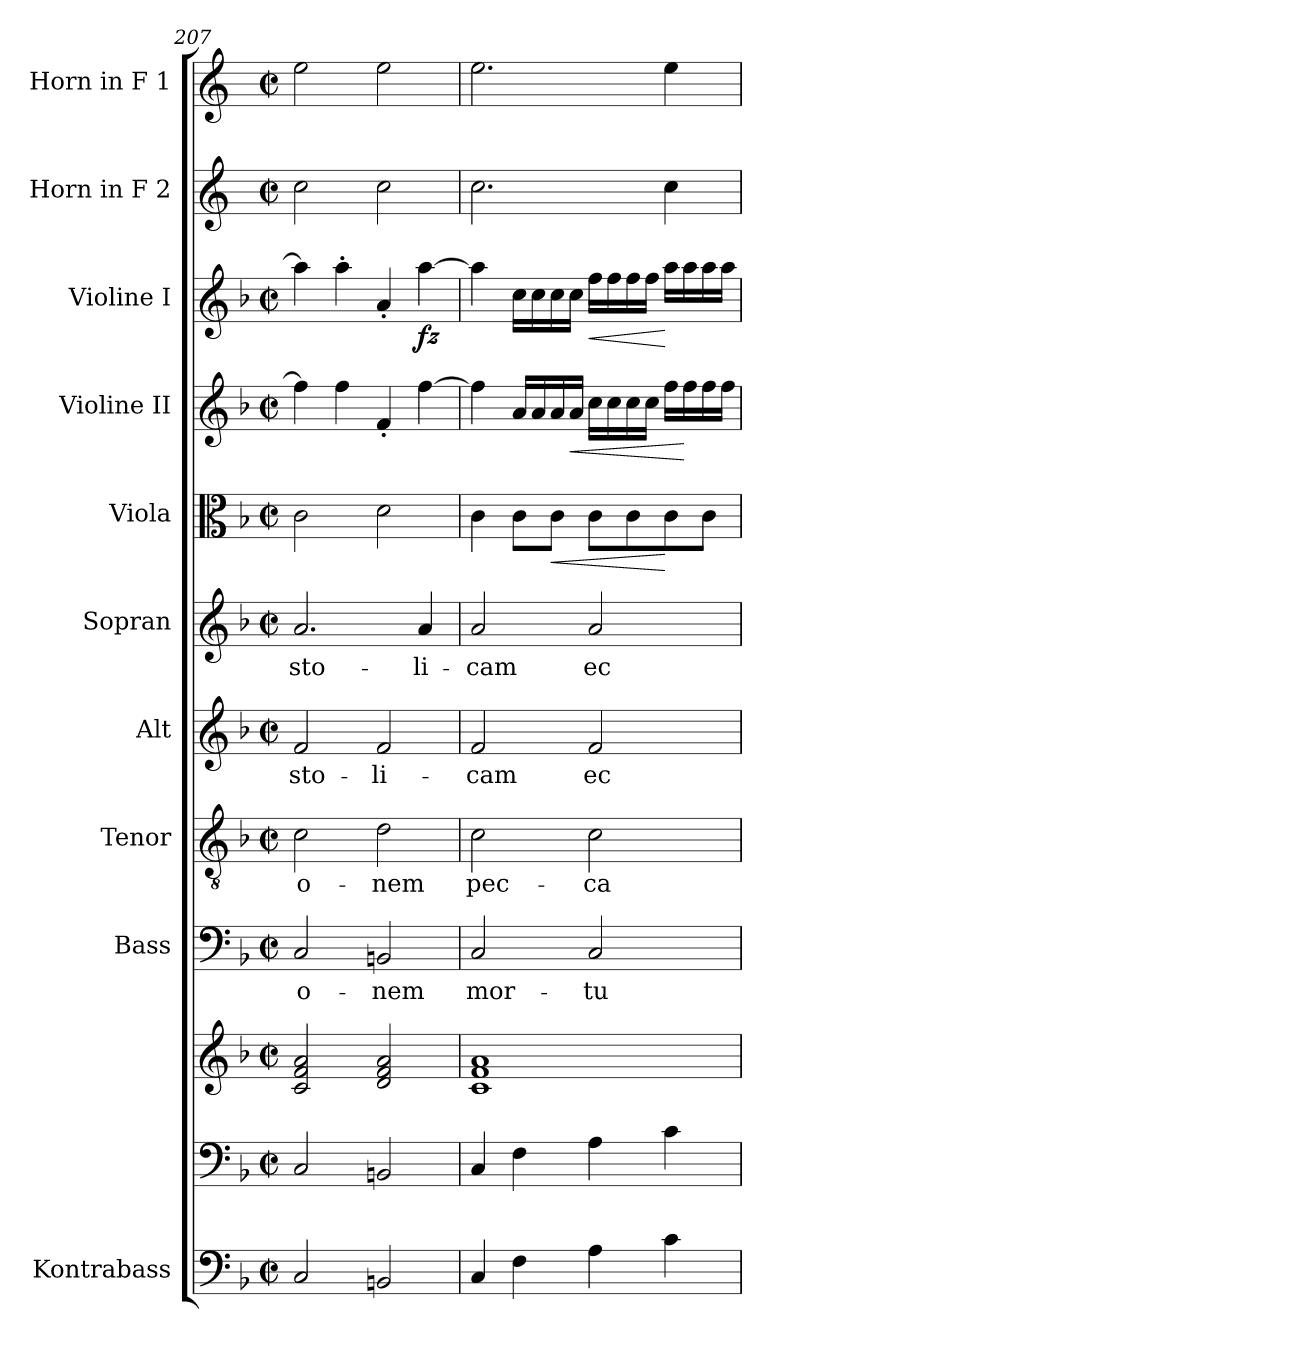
**kern	**kern	**kern	**kern	**text	**kern	**text	**kern	**text	**kern	**text	**kern	**dynam	**kern	**dynam	**kern	**dynam	**kern	**kern
*part11	*part10	*part10	*part9	*part9	*part8	*part8	*part7	*part7	*part6	*part6	*part5	*part5	*part4	*part4	*part3	*part3	*part2	*part1
*staff12	*staff11	*staff10	*staff9	*staff9	*staff8	*staff8	*staff7	*staff7	*staff6	*staff6	*staff5	*staff5	*staff4	*staff4	*staff3	*staff3	*staff2	*staff1
*I"Kontrabass	*	*	*I"Bass	*	*I"Tenor	*	*I"Alt	*	*I"Sopran	*	*I"Viola	*	*I"Violine II	*	*I"Violine I	*	*I"Horn in F 2	*I"Horn in F 1
*I'Kb.	*	*	*I'B	*	*I'T	*	*I'A	*	*I'S	*	*I'Vla.	*	*I'Vl. II	*	*I'Vl. I	*	*I'Hrn. 2	*I'Hrn. 1
*clefF4	*clefF4	*clefG2	*clefF4	*	*clefGv2	*	*clefG2	*	*clefG2	*	*clefC3	*	*clefG2	*	*clefG2	*	*clefG2	*clefG2
*ITrd7c12	*	*	*	*	*	*	*	*	*	*	*	*	*	*	*	*	*ITrd4c7	*ITrd4c7
*k[b-]	*k[b-]	*k[b-]	*k[b-]	*	*k[b-]	*	*k[b-]	*	*k[b-]	*	*k[b-]	*	*k[b-]	*	*k[b-]	*	*k[b-]	*k[b-]
*F:	*F:	*F:	*F:	*	*F:	*	*F:	*	*F:	*	*F:	*	*F:	*	*F:	*	*F:	*F:
*M2/2	*M2/2	*M2/2	*M2/2	*	*M2/2	*	*M2/2	*	*M2/2	*	*M2/2	*	*M2/2	*	*M2/2	*	*M2/2	*M2/2
*met(c|)	*met(c|)	*met(c|)	*met(c|)	*	*met(c|)	*	*met(c|)	*	*met(c|)	*	*met(c|)	*	*met(c|)	*	*met(c|)	*	*met(c|)	*met(c|)
=207	=207	=207	=207	=207	=207	=207	=207	=207	=207	=207	=207	=207	=207	=207	=207	=207	=207	=207
!	!	!	!	!LO:LY:b	!	!LO:LY:b	!	!LO:LY:b	!	!LO:LY:b	!	!	!	!	!	!	!	!
2CC/	2C/	2c/ 2f/ 2a/	2C/	-o-	2c\	-o-	2f/	-sto-	2.a/	-sto-	2c\	.	4ff\]	.	4aa\]	.	2f\	2a\
.	.	.	.	.	.	.	.	.	.	.	.	.	4ff\	.	4aa'>\	.	.	.
!	!	!	!	!LO:LY:b	!	!LO:LY:b	!	!LO:LY:b	!	!	!	!	!	!	!	!	!	!
2BBBn/	2BBn/	2d/ 2f/ 2a/	2BBn/	-nem	2d\	-nem	2f/	-li-	.	.	2d\	.	4f'</	.	4a'</	.	2f\	2a\
!	!	!	!	!	!	!	!	!	!	!LO:LY:b	!	!	!	!	!	!LO:DY:b	!	!
.	.	.	.	.	.	.	.	.	4a/	-li-	.	.	[4ff\	.	[4aa\	fz	.	.
!!LO:PB:g=z
=208	=208	=208	=208	=208	=208	=208	=208	=208	=208	=208	=208	=208	=208	=208	=208	=208	=208	=208
!	!	!	!	!LO:LY:b	!	!LO:LY:b	!	!LO:LY:b	!	!LO:LY:b	!	!	!	!	!	!	!	!
4CC/	4C/	1c 1f 1a	2C/	mor-	2c\	pec-	2f/	-cam	2a/	-cam	4c\	.	4ff\]	.	4aa\]	.	2.f\	2.a\
4FF\	4F\	.	.	.	.	.	.	.	.	.	8c\L	.	16a/LL	.	16cc\LL	.	.	.
.	.	.	.	.	.	.	.	.	.	.	.	.	16a/	.	16cc\	.	.	.
!	!	!	!	!	!	!	!	!	!	!	!	!LO:HP:b	!	!	!	!	!	!
.	.	.	.	.	.	.	.	.	.	.	8c\J	<	16a/	.	16cc\	.	.	.
!	!	!	!	!	!	!	!	!	!	!	!	!	!	!LO:HP:b	!	!	!	!
.	.	.	.	.	.	.	.	.	.	.	.	.	16a/JJ	<	16cc\JJ	.	.	.
!	!	!	!	!LO:LY:b	!	!LO:LY:b	!	!LO:LY:b	!	!LO:LY:b	!	!	!	!	!	!LO:HP:b	!	!
4AA\	4A\	.	2C/	-tu-	2c\	-ca-	2f/	ec-	2a/	ec-	8c\L	.	16cc\LL	.	16ff\LL	<	.	.
.	.	.	.	.	.	.	.	.	.	.	.	.	16cc\	.	16ff\	.	.	.
.	.	.	.	.	.	.	.	.	.	.	8c\	.	16cc\	.	16ff\	.	.	.
.	.	.	.	.	.	.	.	.	.	.	.	.	16cc\JJ	.	16ff\JJ	.	.	.
4C\	4c\	.	.	.	.	.	.	.	.	.	8c\	[	16ff\LL	.	16aa\LL	[	4f\	4a\
.	.	.	.	.	.	.	.	.	.	.	.	.	16ff\	[	16aa\	.	.	.
.	.	.	.	.	.	.	.	.	.	.	8c\J	.	16ff\	.	16aa\	.	.	.
.	.	.	.	.	.	.	.	.	.	.	.	.	16ff\JJ	.	16aa\JJ	.	.	.
=	=	=	=	=	=	=	=	=	=	=	=	=	=	=	=	=	=	=
*-	*-	*-	*-	*-	*-	*-	*-	*-	*-	*-	*-	*-	*-	*-	*-	*-	*-	*-
